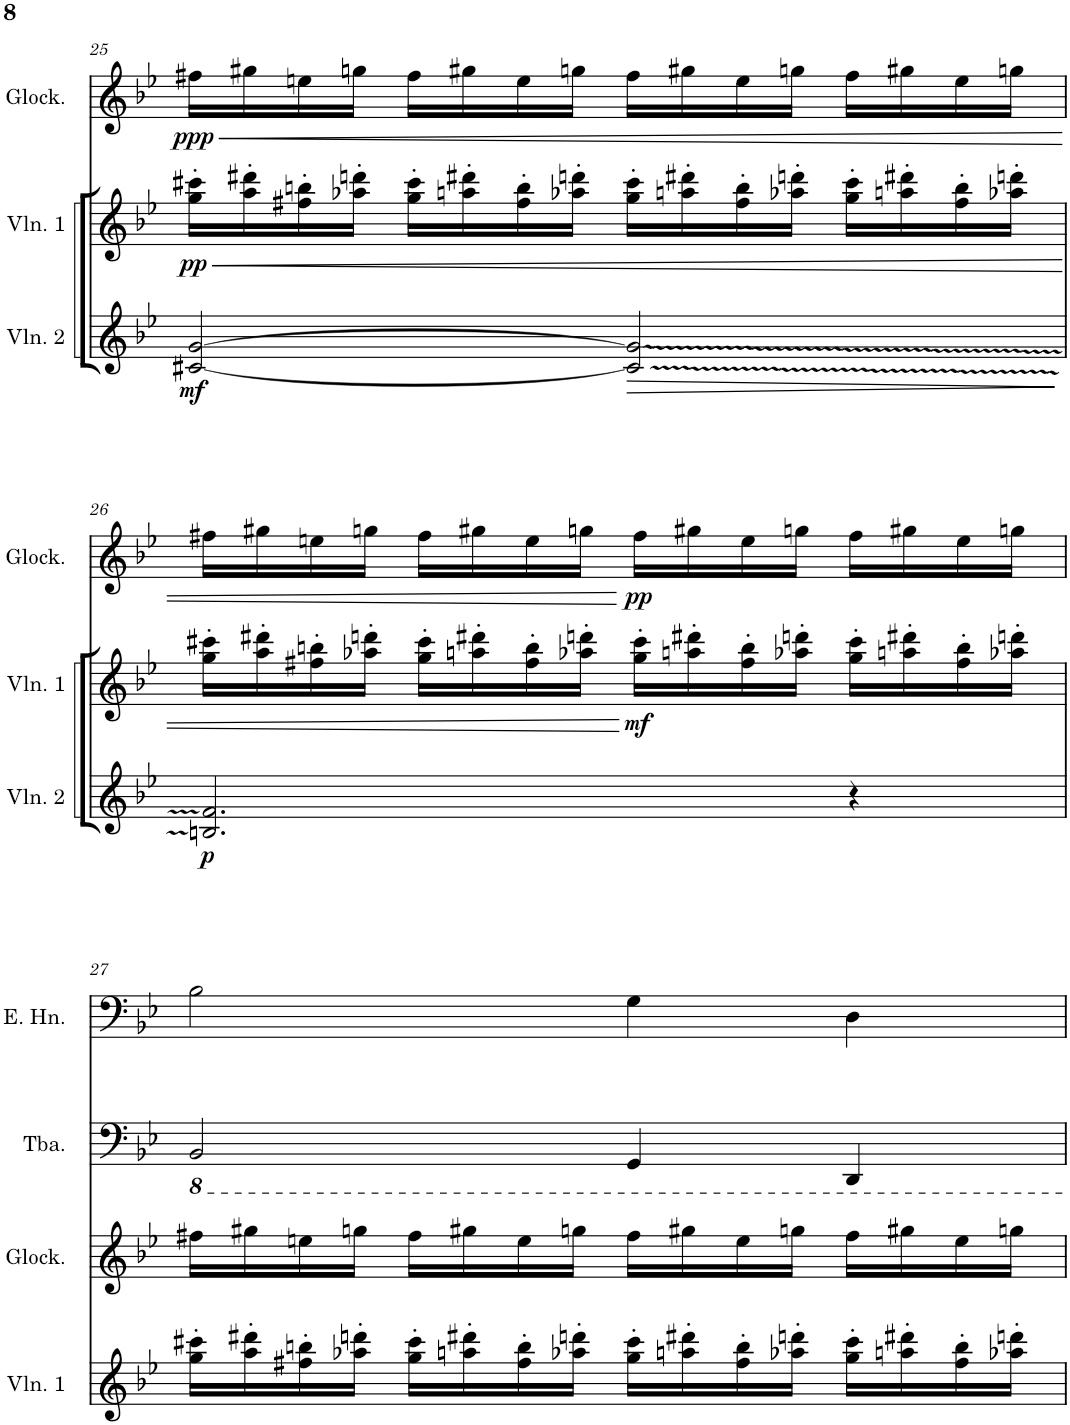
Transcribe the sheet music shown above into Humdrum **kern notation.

**kern	**dynam	**kern	**dynam	**kern	**dynam	**kern	**dynam	**kern	**dynam	**kern	**dynam	**kern	**kern	**kern
*part9	*part9	*part8	*part8	*part7	*part7	*part6	*part6	*part5	*part5	*part4	*part4	*part3	*part2	*part1
*staff9	*staff9	*staff8	*staff8	*staff7	*staff7	*staff6	*staff6	*staff5	*staff5	*staff4	*staff4	*staff3	*staff2	*staff1
*I"Violin	*	*I"Violin	*	*I"Violin	*	*I"Violin 2	*	*I"Violin 1	*	*I"Glockenspiel	*	*I"Tuba	*I"English Horn	*I"English Horn
*I'Vln	*	*I'Vln	*	*I'Vln	*	*I'Vln. 2	*	*I'Vln. 1	*	*I'Glock.	*	*I'Tba.	*I'E. Hn.	*I'E. Hn.
!!LO:PB:g=z
*clefG2	*	*clefG2	*	*clefG2	*	*clefG2	*	*clefG2	*	*clefG2	*	*clefF4	*clefG2	*clefF4
*	*	*	*	*	*	*	*	*	*	*Trd-7c-12	*	*	*Trd4c7	*Trd4c7
*k[b-e-]	*	*k[b-e-]	*	*k[b-e-]	*	*k[b-e-]	*	*k[b-e-]	*	*k[b-e-]	*	*k[b-e-]	*k[b-]	*k[b-e-]
*M4/4	*	*M4/4	*	*M4/4	*	*M4/4	*	*M4/4	*	*M4/4	*	*M4/4	*M4/4	*M4/4
*met(c)	*	*met(c)	*	*met(c)	*	*met(c)	*	*met(c)	*	*met(c)	*	*met(c)	*met(c)	*met(c)
=25	=25	=25	=25	=25	=25	=25	=25	=25	=25	=25	=25	=25	=25	=25
!	!	!	!LO:DY:b	!	!LO:DY:b	!	!LO:DY:b	!	!LO:HP:b	!	!LO:HP:b	!	!	!
!	!	!	!	!	!	!	!	!	!LO:DY:n=1:b	!	!LO:DY:n=1:b	!	!	!
2r	.	[2c#X	mf	[2g	mf	[2c#X/ [2g/	mf	16gg\' 16ccc#X\'LL	< pp	16ff#X\LL	< ppp	1r	1r	1r
.	.	.	.	.	.	.	.	16aa\' 16ddd#X\'	.	16gg#X\	.	.	.	.
.	.	.	.	.	.	.	.	16ff#X\' 16bbn\'	.	16een\	.	.	.	.
.	.	.	.	.	.	.	.	16aa-X\' 16dddn\'JJ	.	16ggn\JJ	.	.	.	.
.	.	.	.	.	.	.	.	16gg\' 16ccc#\'LL	.	16ff#\LL	.	.	.	.
.	.	.	.	.	.	.	.	16aan\' 16ddd#X\'	.	16gg#X\	.	.	.	.
.	.	.	.	.	.	.	.	16ff#\' 16bb\'	.	16ee\	.	.	.	.
.	.	.	.	.	.	.	.	16aa-X\' 16dddn\'JJ	.	16ggn\JJ	.	.	.	.
!	!	!	!LO:HP:b	!	!LO:HP:b	!	!LO:HP:b	!	!	!	!	!	!	!
4r	.	2c#]	>	2g]	>	2c#/] 2g/]	>	16gg\' 16ccc#\'LL	.	16ff#\LL	.	.	.	.
.	.	.	.	.	.	.	.	16aan\' 16ddd#X\'	.	16gg#X\	.	.	.	.
.	.	.	.	.	.	.	.	16ff#\' 16bb\'	.	16ee\	.	.	.	.
.	.	.	.	.	.	.	.	16aa-X\' 16dddn\'JJ	.	16ggn\JJ	.	.	.	.
!	!LO:HP:b	!	!	!	!	!	!	!	!	!	!	!	!	!
!	!LO:DY:n=1:b	!	!	!	!	!	!	!	!	!	!	!	!	!
[4Bn [4f	< ppp	.	.	.	.	.	.	16gg\' 16ccc#\'LL	.	16ff#\LL	.	.	.	.
.	.	.	.	.	.	.	.	16aan\' 16ddd#X\'	.	16gg#X\	.	.	.	.
.	.	.	.	.	.	.	.	16ff#\' 16bb\'	.	16ee\	.	.	.	.
.	.	.	.	.	.	.	.	16aa-X\' 16dddn\'JJ	.	16ggn\JJ	.	.	.	.
.	[	.	]	.	]	.	]	.	.	.	.	.	.	.
!!LO:LB:g=z
=26	=26	=26	=26	=26	=26	=26	=26	=26	=26	=26	=26	=26	=26	=26
!	!LO:DY:b	!	!LO:DY:b	!	!LO:DY:b	!	!LO:DY:b	!	!	!	!	!	!	!
2.B] 2.f]	pp	2.Bn	pp	2.f	pp	2.Bn/ 2.f/	p	16gg\' 16ccc#X\'LL	.	16ff#X\LL	.	1r	1r	1r
.	.	.	.	.	.	.	.	16aa\' 16ddd#X\'	.	16gg#X\	.	.	.	.
.	.	.	.	.	.	.	.	16ff#X\' 16bbn\'	.	16een\	.	.	.	.
.	.	.	.	.	.	.	.	16aa-X\' 16dddn\'JJ	.	16ggn\JJ	.	.	.	.
.	.	.	.	.	.	.	.	16gg\' 16ccc#\'LL	.	16ff#\LL	.	.	.	.
.	.	.	.	.	.	.	.	16aan\' 16ddd#X\'	.	16gg#X\	.	.	.	.
.	.	.	.	.	.	.	.	16ff#\' 16bb\'	.	16ee\	.	.	.	.
.	.	.	.	.	.	.	.	16aa-X\' 16dddn\'JJ	.	16ggn\JJ	.	.	.	.
!	!	!	!	!	!	!	!	!	!LO:DY:n=1:b	!	!LO:DY:n=1:b	!	!	!
.	.	.	.	.	.	.	.	16gg\' 16ccc#\'LL	[ mf	16ff#\LL	[ pp	.	.	.
.	.	.	.	.	.	.	.	16aan\' 16ddd#X\'	.	16gg#X\	.	.	.	.
.	.	.	.	.	.	.	.	16ff#\' 16bb\'	.	16ee\	.	.	.	.
.	.	.	.	.	.	.	.	16aa-X\' 16dddn\'JJ	.	16ggn\JJ	.	.	.	.
4r	.	4r	.	4r	.	4r	.	16gg\' 16ccc#\'LL	.	16ff#\LL	.	.	.	.
.	.	.	.	.	.	.	.	16aan\' 16ddd#X\'	.	16gg#X\	.	.	.	.
.	.	.	.	.	.	.	.	16ff#\' 16bb\'	.	16ee\	.	.	.	.
.	.	.	.	.	.	.	.	16aa-X\' 16dddn\'JJ	.	16ggn\JJ	.	.	.	.
!!LO:LB:g=z
=27	=27	=27	=27	=27	=27	=27	=27	=27	=27	=27	=27	=27	=27	=27
!	!	!	!	!	!	!	!	!	!	!	!	!	!LO:N:vis=8	!
1r	.	1r	.	1r	.	1r	.	16gg\' 16ccc#X\'LL	.	16ff#X\LL	.	2BBB-/	8.r	2B-\
.	.	.	.	.	.	.	.	16aa\' 16ddd#X\'	.	16gg#X\	.	.	.	.
.	.	.	.	.	.	.	.	16ff#X\' 16bbn\'	.	16een\	.	.	.	.
.	.	.	.	.	.	.	.	16aa-X\' 16dddn\'JJ	.	16ggn\JJ	.	.	2f	.
.	.	.	.	.	.	.	.	16gg\' 16ccc#\'LL	.	16ff#\LL	.	.	.	.
.	.	.	.	.	.	.	.	16aan\' 16ddd#X\'	.	16gg#X\	.	.	.	.
.	.	.	.	.	.	.	.	16ff#\' 16bb\'	.	16ee\	.	.	.	.
.	.	.	.	.	.	.	.	16aa-X\' 16dddn\'JJ	.	16ggn\JJ	.	.	.	.
.	.	.	.	.	.	.	.	16gg\' 16ccc#\'LL	.	16ff#\LL	.	4GGG/	.	4G\
.	.	.	.	.	.	.	.	16aan\' 16ddd#X\'	.	16gg#X\	.	.	.	.
.	.	.	.	.	.	.	.	16ff#\' 16bb\'	.	16ee\	.	.	.	.
.	.	.	.	.	.	.	.	16aa-X\' 16dddn\'JJ	.	16ggn\JJ	.	.	4d	.
.	.	.	.	.	.	.	.	16gg\' 16ccc#\'LL	.	16ff#\LL	.	4DDD/	.	4D\
.	.	.	.	.	.	.	.	16aan\' 16ddd#X\'	.	16gg#X\	.	.	.	.
.	.	.	.	.	.	.	.	16ff#\' 16bb\'	.	16ee\	.	.	.	.
.	.	.	.	.	.	.	.	16aa-X\' 16dddn\'JJ	.	16ggn\JJ	.	.	[16A	.
=	=	=	=	=	=	=	=	=	=	=	=	=	=	=
*-	*-	*-	*-	*-	*-	*-	*-	*-	*-	*-	*-	*-	*-	*-
